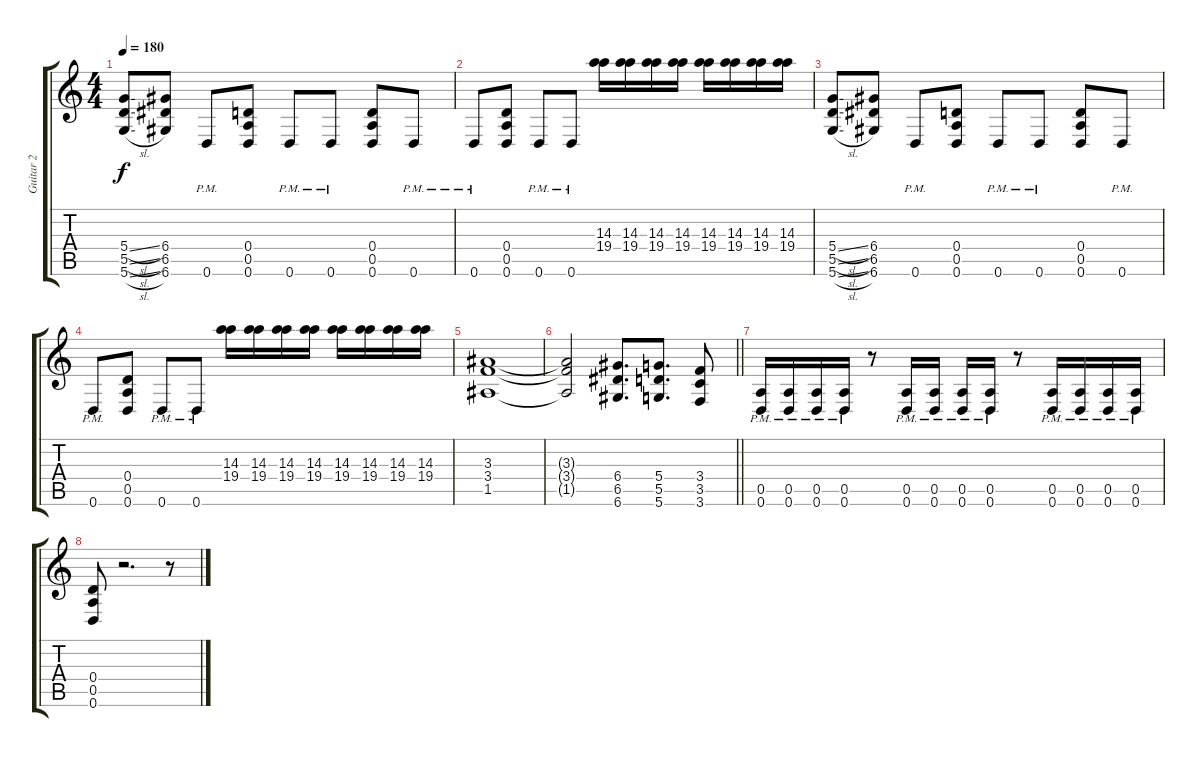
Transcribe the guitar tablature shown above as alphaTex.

\track ("Guitar 2" "Guitar 2") {instrument distortionguitar}
\staff {score tabs}
\tuning (E4 B3 G3 D3 A2 D2) {hide}
\ts (4 4)
\tempo 180
\clef g2
\ks c
(5.4{sl} 5.5{sl} 5.6{sl}).8{dy f} (6.4 6.5 6.6).8 0.6{pm}.8 (0.4 0.5 0.6).8 0.6{pm}.8 0.6{pm}.8 (0.4 0.5 0.6).8 0.6{pm}.8 |
0.6{pm}.8 (0.4 0.5 0.6).8 0.6{pm}.8 0.6{pm}.8 (14.3 19.4).16 (14.3 19.4).16 (14.3 19.4).16 (14.3 19.4).16 (14.3 19.4).16 (14.3 19.4).16 (14.3 19.4).16 (14.3 19.4).16 |
(5.4{sl} 5.5{sl} 5.6{sl}).8 (6.4 6.5 6.6).8 0.6{pm}.8 (0.4 0.5 0.6).8 0.6{pm}.8 0.6{pm}.8 (0.4 0.5 0.6).8 0.6{pm}.8 |
0.6{pm}.8 (0.4 0.5 0.6).8 0.6{pm}.8 0.6{pm}.8 (14.3 19.4).16 (14.3 19.4).16 (14.3 19.4).16 (14.3 19.4).16 (14.3 19.4).16 (14.3 19.4).16 (14.3 19.4).16 (14.3 19.4).16 |
(3.3 3.4 1.5).1 |
\barLineRight lightlight
(3.3{t} 3.4{t} 1.5{t}).2 (6.4 6.5 6.6).8{d} (5.4 5.5 5.6).8{d} (3.4 3.5 3.6).8 |
(0.5{pm} 0.6).16 (0.5{pm} 0.6).16 (0.5{pm} 0.6).16 (0.5{pm} 0.6).16 r.8 (0.5{pm} 0.6).16 (0.5{pm} 0.6).16 (0.5{pm} 0.6).16 (0.5{pm} 0.6).16 r.8 (0.5{pm} 0.6).16 (0.5{pm} 0.6).16 (0.5{pm} 0.6).16 (0.5{pm} 0.6).16 |
(0.4 0.5 0.6).8 r.2{d} r.8
